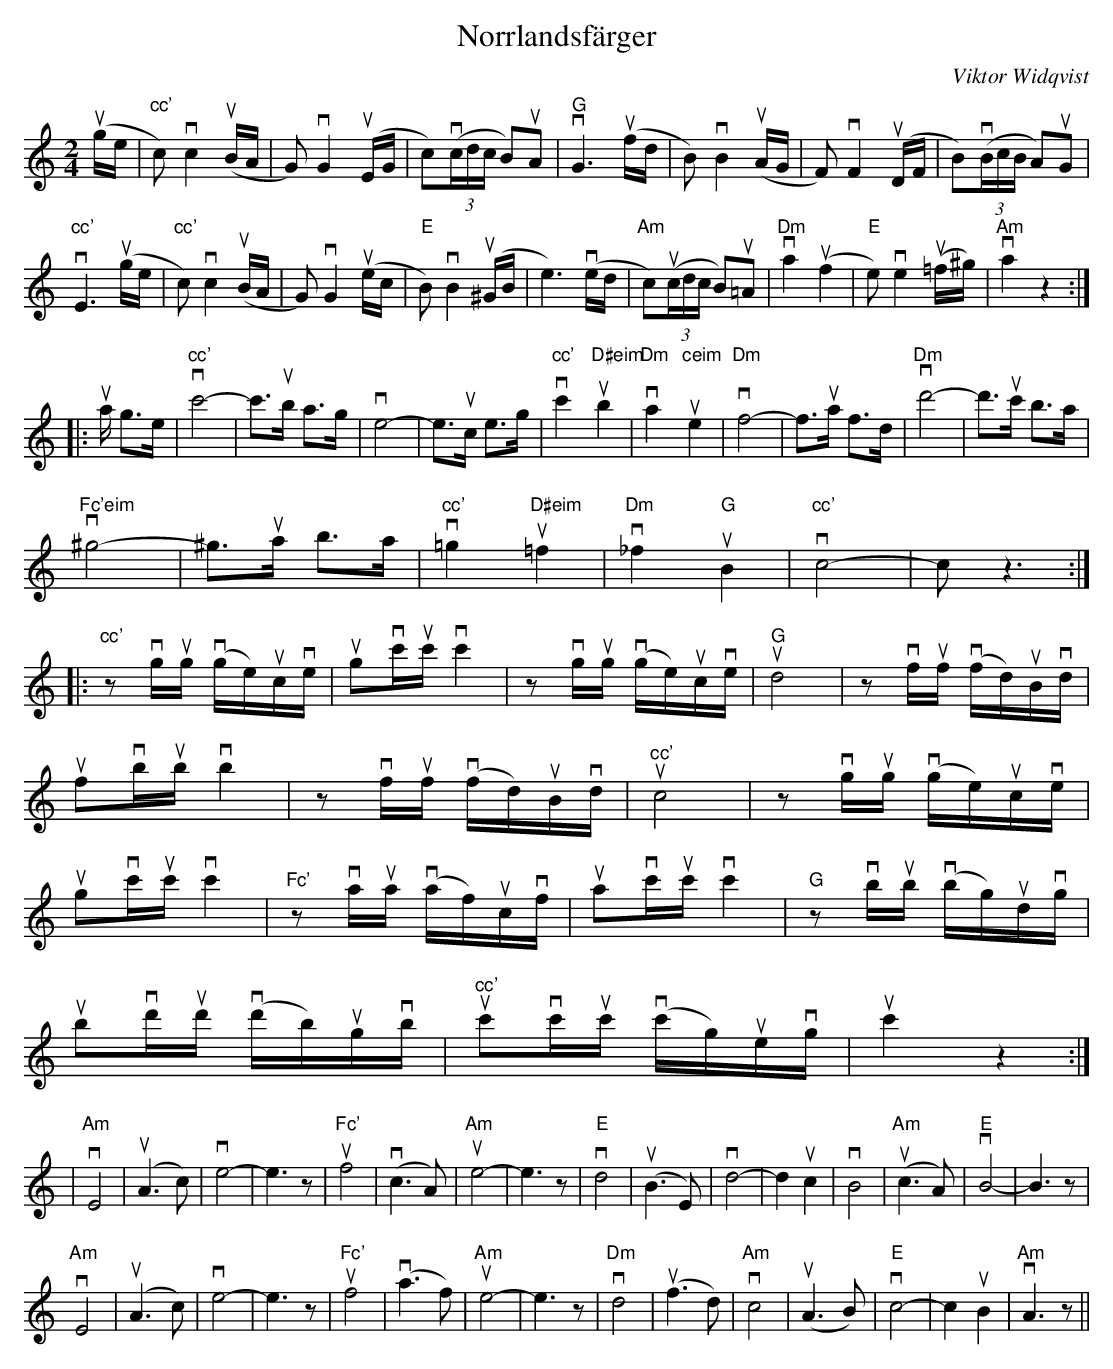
X:1
T:Norrlandsfärger
M:2/4
C:Viktor Widqvist
L:1/8
K:C
u(g/e/ |"cc'" c)vc2u(B/A/ | G)vG2u(E/G/ | c)(v(3c/d/c/ B)uA | "G"vG3u(f/d/ | B)vB2u(A/G/ | F)vF2u(D/F/ | B)(v(3B/c/B/ A)uG |
"cc'" vE3u(g/e/ | "cc'" c)vc2 u(B/A/ | G)vG2u(e/c/ | "E"B)vB2u(^G/B/ | e3)v(e/d/ | "Am"c)(u(3c/d/c/ B)u=A | "Dm"va2 (u'f2 | "E"e)ve2u(=f/^g/) | "Am"va2z2 :|
|:ua/ g>e | "cc'"vc'4- |c'3/ub/ a>g | ve4- |e3/uc/ e>g | "cc'"vc'2 "D#eim"ub2 | "Dm"va2 "ceim"ue2 | "Dm"vf4- |f3/ua/ f>d |"Dm" vd'4- | d'3/uc'/ b>a |
"Fc'eim"v^g4- |^g3/ua/ b>a | "cc'"v=g2 "D#eim"u=f2 | "Dm"v_f2 "G"uB2 | "cc'"vc4- | c z3 :|
|:"cc'"zvg/2ug/2 (vg/2e/)2uc/2ve/2 | ugvc'/2uc'/2 vc'2 |zvg/2ug/2 (vg/2e/2)uc/2ve/2 | "G"ud4 |zvf/2uf/2 (vf/2d/2)uB/2vd/2 |
ufvb/2ub/2 vb2 |zvf/2uf/2 (vf/2d/2)uB/2vd/2 | "cc'"uc4 |zvg/2ug/2 v(g/2e/2)uc/2ve/2 |
ugvc'/2uc'/2 vc'2 |"Fc'"zva/2ua/2 (va/2f/2)uc/2vf/2 | uavc'/2uc'/2 vc'2 |"G"zvb/2ub/2 (vb/2g/2)ud/2vg/2 |
ubvd'/2ud'/2 (vd'/2b/2)ug/2vb/2 | "cc'"uc'vc'/2uc'/2 v(c'/2g/2)ue/2vg/2 | uc'2z2 :|
K:Am
|"Am" vE4 | u(A2>c2) | ve4- |e3z| "Fc'"uf4 | v(c2>A2) | "Am"ue4- |e3z| "E"vd4 | u(B2>E2) | vd4- | d2 uc2 | vB4 | "Am"u(c2>A2) | "E" vB4- | B3z|
"Am"vE4 | u(A2>c2) | ve4- |e3z| "Fc'"uf4 | v(a2>f2) | "Am"ue4- |e3z|  "Dm"vd4 | u(f2>d2) | "Am"vc4 | u(A2>B2) | "E"vc4- | c2 uB2 | "Am"vA3z ||
